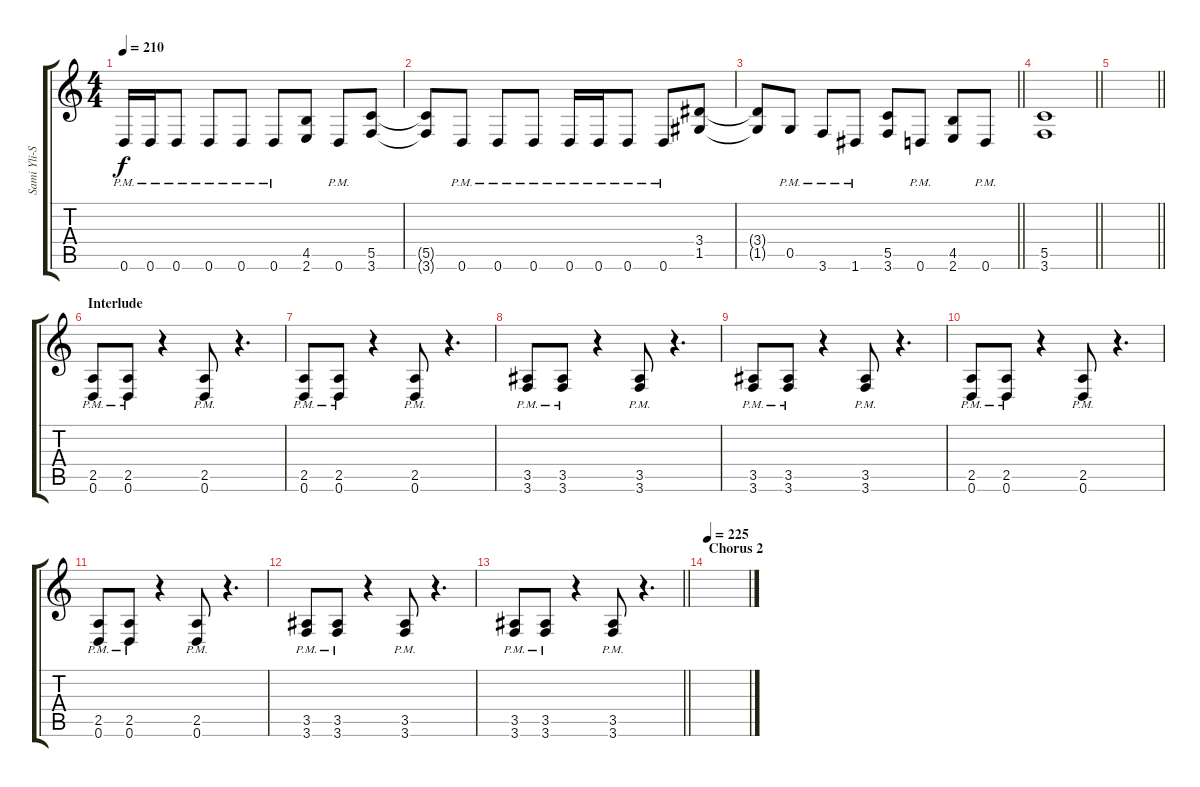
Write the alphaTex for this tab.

\track ("Sami Yli-Sirniö" "Sami Yli-S") {instrument distortionguitar}
\staff {score tabs}
\tuning (D4 A3 F3 C3 G2 D2) {hide}
\ts (4 4)
\tempo 210
\clef g2
\ks c
0.6{pm}.16{dy f} 0.6{pm}.16 0.6{pm}.8 0.6{pm}.8 0.6{pm}.8 0.6{pm}.8 (4.5 2.6).8 0.6{pm}.8 (5.5 3.6).8 |
(5.5{t} 3.6{t}).8 0.6{pm}.8 0.6{pm}.8 0.6{pm}.8 0.6{pm}.16 0.6{pm}.16 0.6{pm}.8 0.6{pm}.8 (3.4 1.5).8 |
\barLineRight lightlight
(3.4{t} 1.5{t}).8 0.5{pm}.8 3.6{pm}.8 1.6{pm}.8 (5.5 3.6).8 0.6{pm}.8 (4.5 2.6).8 0.6{pm}.8 |
\barLineRight lightlight
(5.5 3.6).1 |
\barLineRight lightlight
|
\section ("" "Interlude")
(2.5{pm} 0.6{pm}).8 (2.5{pm} 0.6{pm}).8 r.4 (2.5{pm} 0.6{pm}).8 r.4{d} |
(2.5{pm} 0.6{pm}).8 (2.5{pm} 0.6{pm}).8 r.4 (2.5{pm} 0.6{pm}).8 r.4{d} |
(3.5{pm} 3.6{pm}).8 (3.5{pm} 3.6{pm}).8 r.4 (3.5{pm} 3.6{pm}).8 r.4{d} |
(3.5{pm} 3.6{pm}).8 (3.5{pm} 3.6{pm}).8 r.4 (3.5{pm} 3.6{pm}).8 r.4{d} |
(2.5{pm} 0.6{pm}).8 (2.5{pm} 0.6{pm}).8 r.4 (2.5{pm} 0.6{pm}).8 r.4{d} |
(2.5{pm} 0.6{pm}).8 (2.5{pm} 0.6{pm}).8 r.4 (2.5{pm} 0.6{pm}).8 r.4{d} |
(3.5{pm} 3.6{pm}).8 (3.5{pm} 3.6{pm}).8 r.4 (3.5{pm} 3.6{pm}).8 r.4{d} |
\barLineRight lightlight
(3.5{pm} 3.6{pm}).8 (3.5{pm} 3.6{pm}).8 r.4 (3.5{pm} 3.6{pm}).8 r.4{d} |
\section ("" "Chorus 2")
\tempo 225
